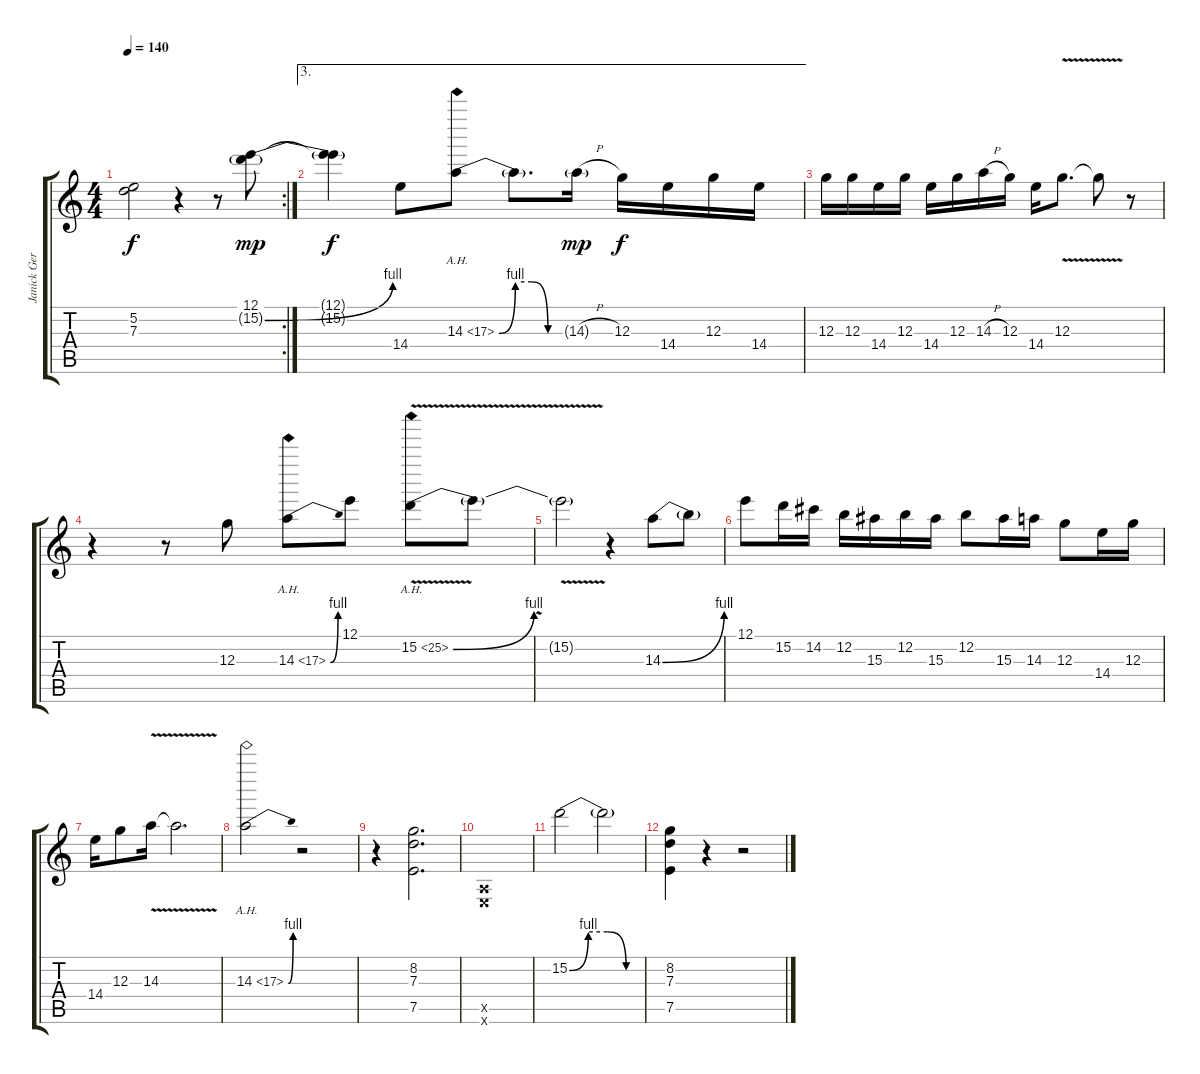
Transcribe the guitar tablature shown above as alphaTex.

\track ("Janick Gers" "Janick Ger") {instrument overdrivenguitar}
\staff {score tabs}
\tuning (E4 B3 G3 D3 A2 E2) {hide}
\rc 2
\ts (4 4)
\tempo 140
\clef g2
\ks c
(5.2{t} 7.3{t}).2{dy f} r.4 r.8 (12.1 15.2{be (bend 0 0 60 4) g}).8{dy mp} |
\ae 3
(12.1{t} 15.2{t}).4{dy f} 14.4.8 14.3{be (custom 0 0 15 4 30 4 45 0 60 0) ah 3}.8 14.3{t}.8{d} 14.3{h g}.16{dy mp} 12.3.16{dy f} 14.4.16 12.3.16 14.4.16 |
12.3.16 12.3.16 14.4.16 12.3.16 14.4.16 12.3.16 14.3{h}.16 12.3.16 14.4.16 12.3{v}.8{d} 12.3{t}.8 r.8 |
r.4 r.8 12.3.8 14.3{be (bend 0 0 60 4) ah 3}.8 12.1.8 15.2{be (bend 0 0 60 4) ah 10 v}.8 15.2{v t}.8 |
15.2{v t}.2 r.4 14.3{be (bend 0 0 60 4)}.8 14.3{t}.8 |
12.1.8 15.2.16 14.2.16 12.2.16 15.3.16 12.2.16 15.3.16 12.2.8 15.3.16 14.3.16 12.3.8 14.4.16 12.3.16 |
14.4.16 12.3.8 14.3{v}.16 14.3{v t}.2{d} |
14.3{be (bend 0 0 60 4) ah 3}.2 r.2 |
r.4 (8.2 7.3 7.5).2{d} |
(0.5{x} 0.6{x}).1 |
15.2{be (custom 0 0 15 4 30 4 45 0 60 0)}.2 15.2{t}.2 |
(8.2 7.3 7.5).4 r.4 r.2
